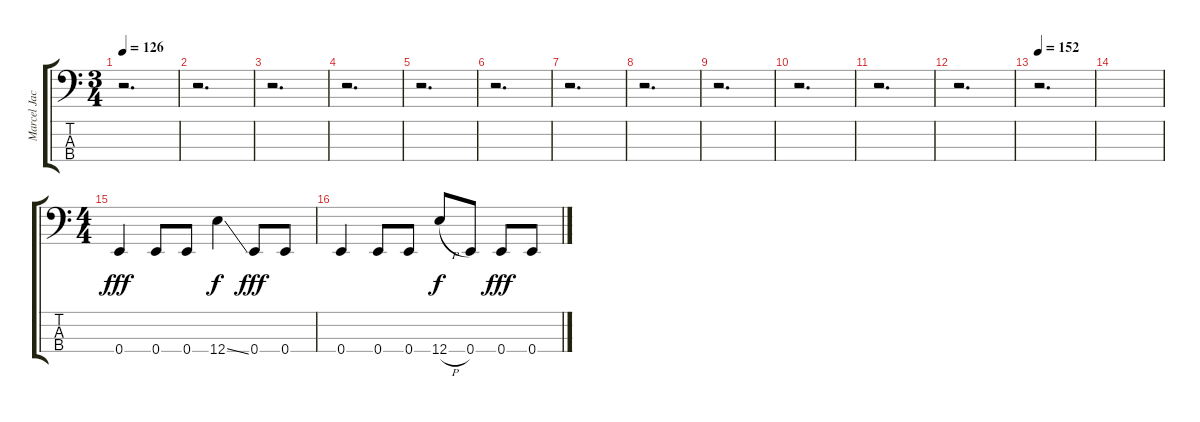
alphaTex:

\track ("Marcel Jacob (Bass)" "Marcel Jac") {instrument electricbasspick}
\staff {score tabs}
\tuning (G2 D2 A1 E1) {hide}
\ts (3 4)
\tempo 126
\clef f4
\ks c
r.2{d dy fff volume 16 instrument electricbasspick} |
r.2{d} |
r.2{d} |
r.2{d} |
r.2{d} |
r.2{d} |
r.2{d} |
r.2{d} |
r.2{d} |
r.2{d} |
r.2{d} |
r.2{d} |
\tempo 152
r.2{d} |
|
\ts (4 4)
0.4.4 0.4.8 0.4.8 12.4{ss}.4{dy f} 0.4.8{dy fff} 0.4.8 |
0.4.4 0.4.8 0.4.8 12.4{h}.8{dy f} 0.4.8 0.4.8{dy fff} 0.4.8
